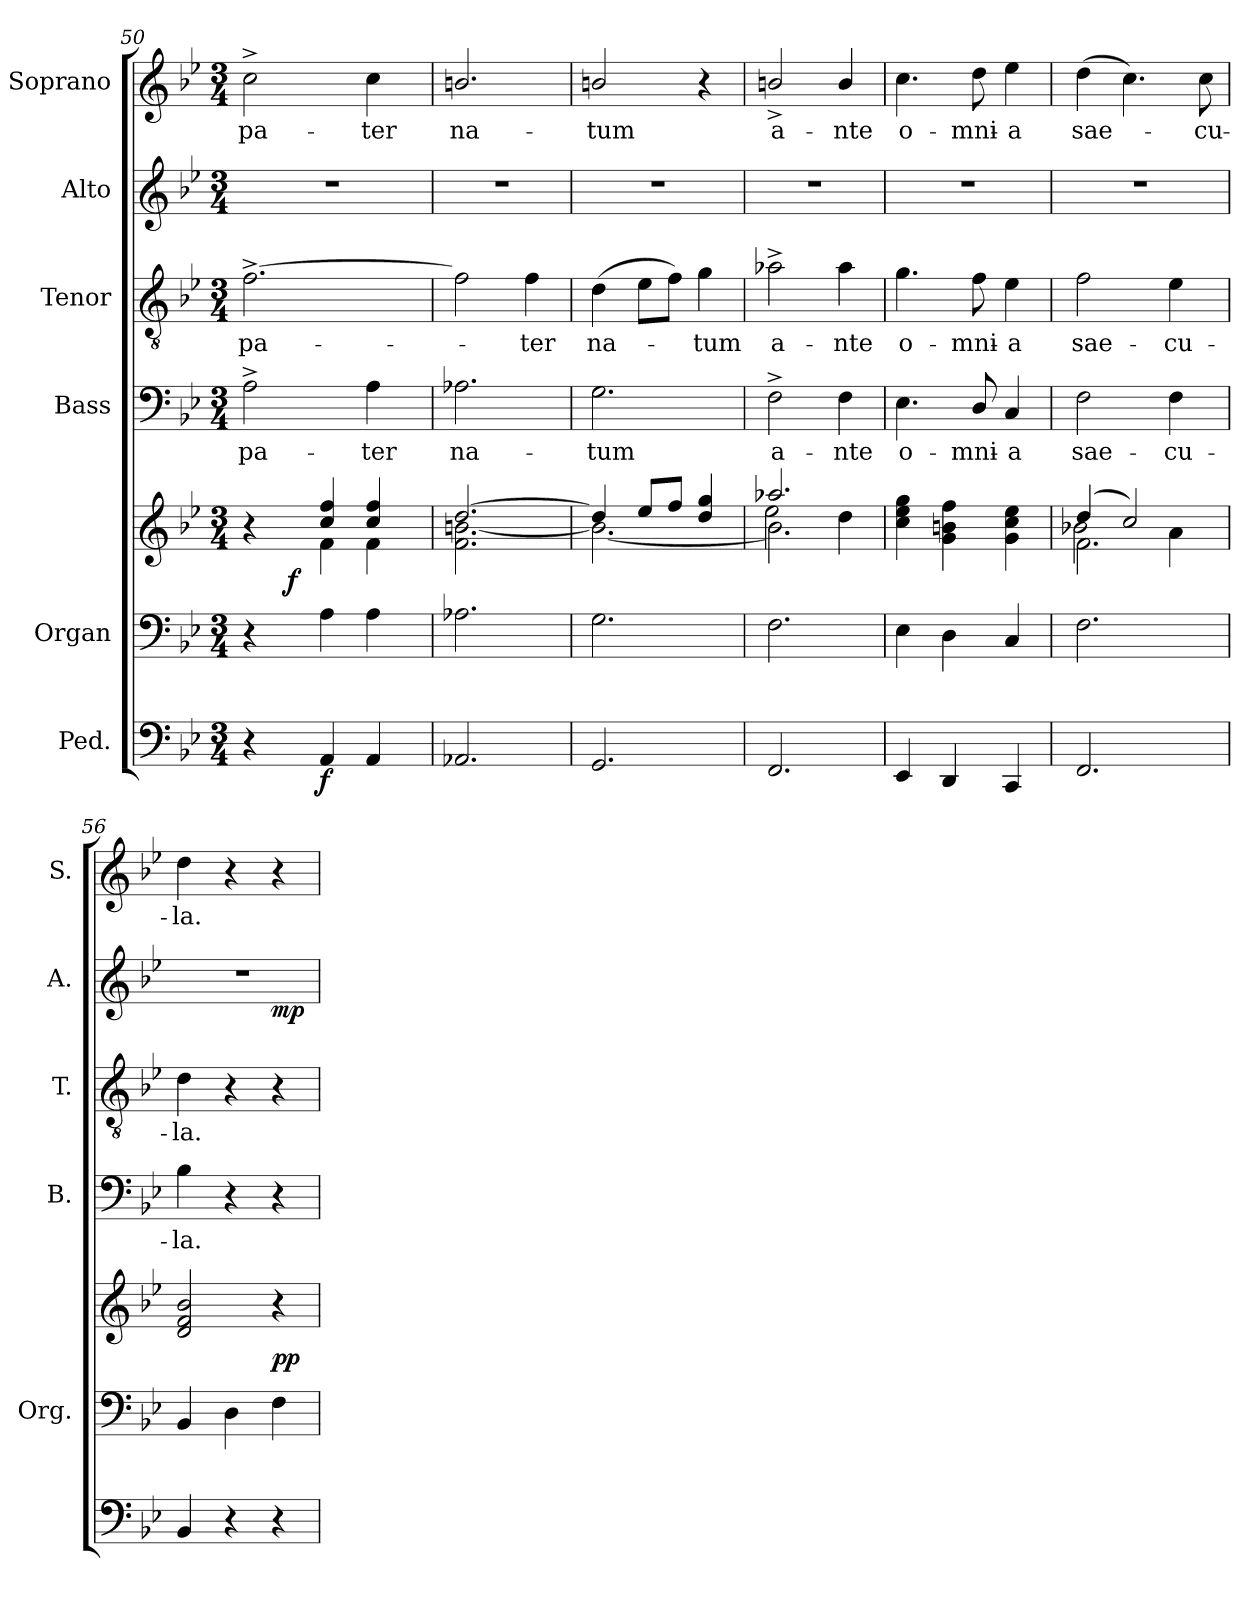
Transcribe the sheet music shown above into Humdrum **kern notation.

**kern	**dynam	**kern	**kern	**dynam	**kern	**text	**kern	**text	**kern	**dynam	**kern	**text
*part6	*part6	*part5	*part5	*part5	*part4	*part4	*part3	*part3	*part2	*part2	*part1	*part1
*staff7	*staff7	*staff6	*staff5	*staff5/6	*staff4	*staff4	*staff3	*staff3	*staff2	*staff2	*staff1	*staff1
*I"Ped.	*	*I"Organ	*	*	*I"Bass	*	*I"Tenor	*	*I"Alto	*	*I"Soprano	*
*	*	*I'Org.	*	*	*I'B.	*	*I'T.	*	*I'A.	*	*I'S.	*
*clefF4	*	*clefF4	*clefG2	*	*clefF4	*	*clefGv2	*	*clefG2	*	*clefG2	*
*	*	*	*	*	*	*	*ITrd7c12	*	*	*	*	*
*k[b-e-]	*	*k[b-e-]	*k[b-e-]	*	*k[b-e-]	*	*k[b-e-]	*	*k[b-e-]	*	*k[b-e-]	*
*B-:	*	*B-:	*B-:	*	*B-:	*	*B-:	*	*B-:	*	*B-:	*
*M3/4	*	*M3/4	*M3/4	*	*M3/4	*	*M3/4	*	*M3/4	*	*M3/4	*
=50	=50	=50	=50	=50	=50	=50	=50	=50	=50	=50	=50	=50
*	*	*	*^	*	*	*	*	*	*	*	*	*
!	!	!	!	!	!	!	!LO:LY:b:color=#000000	!	!	!	!	!	!
!	!	!	!	!	!	!	!	!	!LO:LY:b:color=#000000	!LO:N:vis=1	!	!	!
!	!	!	!	!	!	!	!	!	!	!	!	!	!LO:LY:b:color=#000000
*	*	*^	*	*	*	*	*	*	*	*	*	*	*
4r	.	4r	16ryy	4r	4ryy	.	2A^i\	pa-	[2.F^i\	pa-	2.r	.	2cc^i\	pa-
.	.	.	32ryy	.	.	.	.	.	.	.	.	.	.	.
.	.	.	64ryy	.	.	.	.	.	.	.	.	.	.	.
.	.	.	256ryy	.	.	.	.	.	.	.	.	.	.	.
.	.	.	2ryy	.	.	f	.	.	.	.	.	.	.	.
4AAi/	f	4Ai\	.	4cci/ 4ffi	4fi\	.	.	.	.	.	.	.	.	.
!	!	!	!	!	!	!	!	!LO:LY:b:color=#000000	!	!	!	!	!	!
!	!	!	!	!	!	!	!	!	!	!	!	!	!	!LO:LY:b:color=#000000
4AAi/	.	4Ai\	.	4cci/ 4ffi	4fi\	.	4Ai\	-ter	.	.	.	.	4cci\	-ter
.	.	.	8ryy	.	.	.	.	.	.	.	.	.	.	.
.	.	.	128.ryy	.	.	.	.	.	.	.	.	.	.	.
*	*	*v	*v	*	*	*	*	*	*	*	*	*	*	*
=51	=51	=51	=51	=51	=51	=51	=51	=51	=51	=51	=51	=51	=51
*	*	*^	*	*	*	*	*	*	*	*	*	*	*
!	!	!	!	!	!	!	!	!LO:LY:b:color=#000000	!	!	!LO:N:vis=1	!	!	!
*	*	*v	*v	*	*	*	*	*	*	*	*	*	*	*
*	*	*^	*	*	*	*	*	*	*	*	*	*	*
!	!	!	!	!	!	!	!	!	!	!	!	!	!	!LO:LY:b:color=#000000
*	*	*v	*v	*	*	*	*	*	*	*	*	*	*	*
2.AA-Xi/	.	2.A-Xi\	[2.ddi/	2.fi\ [2.bni	.	2.A-Xi\	na-	2Fi\]	.	2.r	.	2.bni/	na-
!	!	!	!	!	!	!	!	!	!LO:LY:b:color=#000000	!	!	!	!
.	.	.	.	.	.	.	.	4Fi\	-ter	.	.	.	.
=52	=52	=52	=52	=52	=52	=52	=52	=52	=52	=52	=52	=52	=52
!	!	!	!	!	!	!	!LO:LY:b:color=#000000	!	!	!	!	!	!
!	!	!	!	!	!	!	!	!	!LO:LY:b:color=#000000	!LO:N:vis=1	!	!	!
!	!	!	!	!	!	!	!	!	!	!	!	!	!LO:LY:b:color=#000000
2.GGi/	.	2.Gi\	4ddi/]	2.bi\_	.	2.Gi\	-tum	(4Di\	na-	2.r	.	2bni/	-tum
.	.	.	8ee-i/L	.	.	.	.	8E-i\L	.	.	.	.	.
.	.	.	8ffi/J	.	.	.	.	8Fi\J)	.	.	.	.	.
!	!	!	!	!	!	!	!	!	!LO:LY:b:color=#000000	!	!	!	!
.	.	.	4ddi/ 4ggi	.	.	.	.	4Gi\	-tum	.	.	4r	.
!!LO:PB:g=z
=53	=53	=53	=53	=53	=53	=53	=53	=53	=53	=53	=53	=53	=53
*	*	*	*	*^	*	*	*	*	*	*	*	*	*
!	!	!	!	!	!	!	!	!LO:LY:b:color=#000000	!	!	!	!	!	!
!	!	!	!	!	!	!	!	!	!	!LO:LY:b:color=#000000	!LO:N:vis=1	!	!	!
!	!	!	!	!	!	!	!	!	!	!	!	!	!	!LO:LY:b:color=#000000
2.FFi/	.	2.Fi\	2.aa-Xi/	2.bi\]	2ee-i\	.	2F^i\	a-	2A-X^i\	a-	2.r	.	2bn^i/	a-
!	!	!	!	!	!	!	!	!LO:LY:b:color=#000000	!	!	!	!	!	!
!	!	!	!	!	!	!	!	!	!	!LO:LY:b:color=#000000	!	!	!	!
!	!	!	!	!	!	!	!	!	!	!	!	!	!	!LO:LY:b:color=#000000
.	.	.	.	.	4ddi\	.	4Fi\	-nte	4A-i\	-nte	.	.	4bi/	-nte
*	*	*	*v	*v	*v	*	*	*	*	*	*	*	*	*
=54	=54	=54	=54	=54	=54	=54	=54	=54	=54	=54	=54	=54
*	*	*	*^	*	*	*	*	*	*	*	*	*
*	*	*	*	*^	*	*	*	*	*	*	*	*	*
!	!	!	!	!	!	!	!	!LO:LY:b:color=#000000	!	!	!	!	!	!
*	*	*	*v	*v	*v	*	*	*	*	*	*	*	*	*
*	*	*	*^	*	*	*	*	*	*	*	*	*
*	*	*	*	*^	*	*	*	*	*	*	*	*	*
!	!	!	!	!	!	!	!	!	!	!LO:LY:b:color=#000000	!LO:N:vis=1	!	!	!
*	*	*	*v	*v	*v	*	*	*	*	*	*	*	*	*
*	*	*	*^	*	*	*	*	*	*	*	*	*
*	*	*	*	*^	*	*	*	*	*	*	*	*	*
!	!	!	!	!	!	!	!	!	!	!	!	!	!	!LO:LY:b:color=#000000
*	*	*	*v	*v	*v	*	*	*	*	*	*	*	*	*
4EE-i/	.	4E-i\	4cci\ 4ee-i 4ggi	.	4.E-i\	o-	4.Gi\	o-	2.r	.	4.cci\	o-
4DDi/	.	4Di\	4gi\ 4bni 4ffi	.	.	.	.	.	.	.	.	.
!	!	!	!	!	!	!LO:LY:b:color=#000000	!	!	!	!	!	!
!	!	!	!	!	!	!	!	!LO:LY:b:color=#000000	!	!	!	!
!	!	!	!	!	!	!	!	!	!	!	!	!LO:LY:b:color=#000000
.	.	.	.	.	8Di/	-mni-	8Fi\	-mni-	.	.	8ddi\	-mni-
!	!	!	!	!	!	!LO:LY:b:color=#000000	!	!	!	!	!	!
!	!	!	!	!	!	!	!	!LO:LY:b:color=#000000	!	!	!	!
!	!	!	!	!	!	!	!	!	!	!	!	!LO:LY:b:color=#000000
4CCi/	.	4Ci/	4gi\ 4cci 4ee-i	.	4Ci/	-a	4E-i\	-a	.	.	4ee-i\	-a
=55	=55	=55	=55	=55	=55	=55	=55	=55	=55	=55	=55	=55
*	*	*	*^	*	*	*	*	*	*	*	*	*
*	*	*	*	*^	*	*	*	*	*	*	*	*	*
!	!	!	!	!	!	!	!	!LO:LY:b:color=#000000	!	!	!	!	!	!
!	!	!	!	!	!	!	!	!	!	!LO:LY:b:color=#000000	!LO:N:vis=1	!	!	!
!	!	!	!	!	!	!	!	!	!	!	!	!	!	!LO:LY:b:color=#000000
2.FFi/	.	2.Fi\	(4ddi/	2.fi\	2b-Xi\	.	2Fi\	sae-	2Fi\	sae-	2.r	.	(4ddi\	sae-
.	.	.	2cci/)	.	.	.	.	.	.	.	.	.	4.cci\)	.
!	!	!	!	!	!	!	!	!LO:LY:b:color=#000000	!	!	!	!	!	!
!	!	!	!	!	!	!	!	!	!	!LO:LY:b:color=#000000	!	!	!	!
.	.	.	.	.	4ai\	.	4Fi\	-cu-	4E-i\	-cu-	.	.	.	.
!	!	!	!	!	!	!	!	!	!	!	!	!	!	!LO:LY:b:color=#000000
.	.	.	.	.	.	.	.	.	.	.	.	.	8cci\	-cu-
*	*	*	*v	*v	*v	*	*	*	*	*	*	*	*	*
=56	=56	=56	=56	=56	=56	=56	=56	=56	=56	=56	=56	=56
!	!	!	!	!	!	!LO:LY:b:color=#000000	!	!	!	!	!	!
!	!	!	!	!	!	!	!	!LO:LY:b:color=#000000	!LO:N:vis=1	!	!	!
!	!	!	!	!	!	!	!	!	!	!	!	!LO:LY:b:color=#000000
*	*	*	*	*	*	*	*	*	*^	*	*	*
4BB-i/	.	4BB-i/	2di/ 2fi 2b-i	.	4B-i\	-la.	4Di\	-la.	2.r	2ryy	.	4ddi\	-la.
4r	.	4Di\	.	.	4r	.	4r	.	.	.	.	4r	.
4r	.	4Fi\	4r	pp	4r	.	4r	.	.	4ryy	mp	4r	.
*	*	*	*	*	*	*	*	*	*v	*v	*	*	*
=	=	=	=	=	=	=	=	=	=	=	=	=
*-	*-	*-	*-	*-	*-	*-	*-	*-	*-	*-	*-	*-
